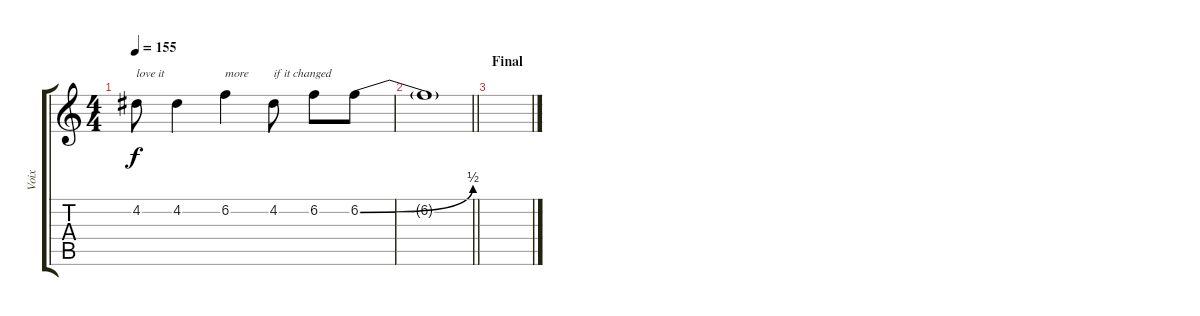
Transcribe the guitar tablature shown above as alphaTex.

\track ("Voix" "Voix") {instrument acousticguitarsteel}
\staff {score tabs}
\tuning (E4 B3 G3 D3 A2 E2) {hide}
\ts (4 4)
\tempo 155
\clef g2
\ks c
4.2.8{txt "love it" dy f} 4.2.4 6.2.4{txt "more"} 4.2.8{txt "if it changed"} 6.2.8 6.2{be (bend 0 0 60 2)}.8 |
\barLineRight lightlight
6.2{t}.1 |
\section ("" "Final")
